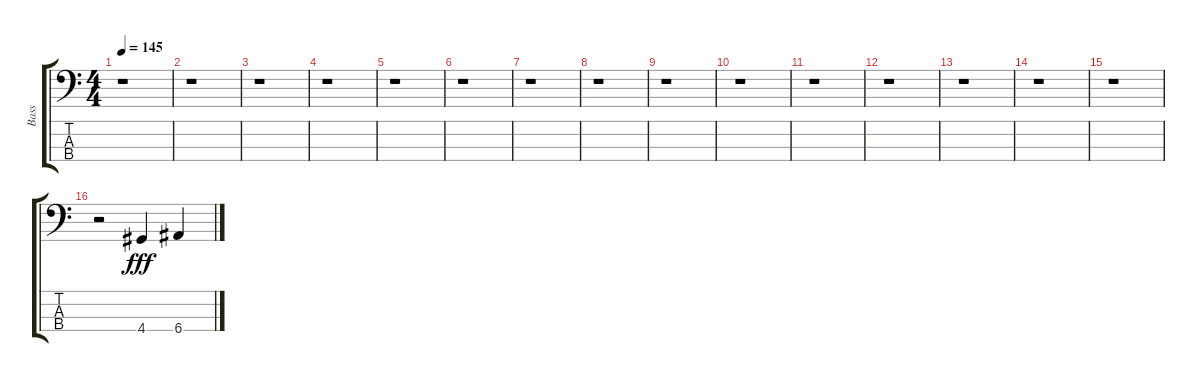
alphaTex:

\track ("Bass" "Bass") {instrument electricbasspick}
\staff {score tabs}
\tuning (G2 D2 A1 E1) {hide}
\ts (4 4)
\tempo 145
\clef f4
\ks c
r.1{dy fff} |
r.1 |
r.1 |
r.1 |
r.1 |
r.1 |
r.1 |
r.1 |
r.1 |
r.1 |
r.1 |
r.1 |
r.1 |
r.1 |
r.1 |
r.2 4.4.4 6.4.4
